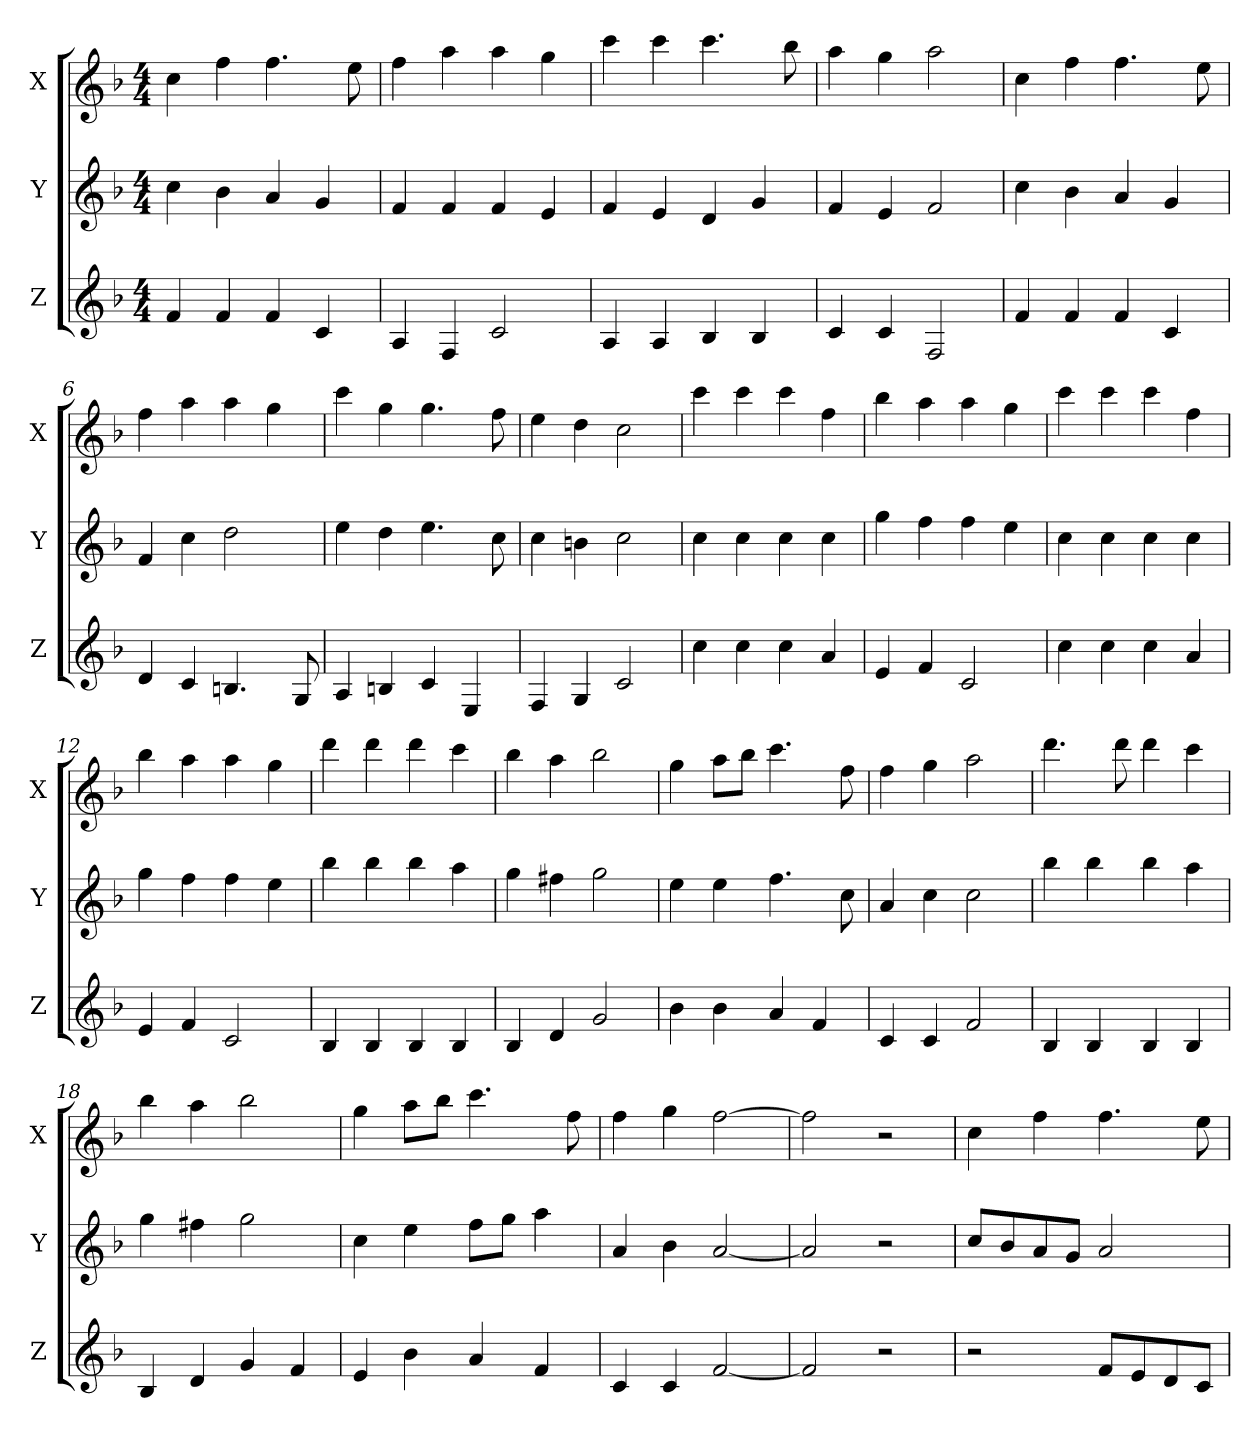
**kern	**kern	**kern
*part3	*part2	*part1
*staff3	*staff2	*staff1
*I"Z	*I"Y	*I"X
*I'Z	*I'Y	*I'X
*clefG2	*clefG2	*clefG2
*k[b-]	*k[b-]	*k[b-]
*M4/4	*M4/4	*M4/4
*MM120	*MM120	*MM120
=1	=1	=1
4f/	4cc\	4cc\
4f/	4b-\	4ff\
4f/	4a/	4.ff\
4c/	4g/	.
.	.	8ee\
=2	=2	=2
4A/	4f/	4ff\
4F/	4f/	4aa\
2c/	4f/	4aa\
.	4e/	4gg\
=3	=3	=3
4A/	4f/	4ccc\
4A/	4e/	4ccc\
4B-/	4d/	4.ccc\
4B-/	4g/	.
.	.	8bb-\
=4	=4	=4
4c/	4f/	4aa\
4c/	4e/	4gg\
2F/	2f/	2aa\
=5	=5	=5
4f/	4cc\	4cc\
4f/	4b-\	4ff\
4f/	4a/	4.ff\
4c/	4g/	.
.	.	8ee\
=6	=6	=6
4d/	4f/	4ff\
4c/	4cc\	4aa\
4.Bn/	2dd\	4aa\
.	.	4gg\
8G/	.	.
=7	=7	=7
4A/	4ee\	4ccc\
4Bn/	4dd\	4gg\
4c/	4.ee\	4.gg\
4E/	.	.
.	8cc\	8ff\
!!LO:LB:g=z
=8	=8	=8
4F/	4cc\	4ee\
4G/	4bn\	4dd\
2c/	2cc\	2cc\
=9	=9	=9
4cc\	4cc\	4ccc\
4cc\	4cc\	4ccc\
4cc\	4cc\	4ccc\
4a/	4cc\	4ff\
=10	=10	=10
4e/	4gg\	4bb-\
4f/	4ff\	4aa\
2c/	4ff\	4aa\
.	4ee\	4gg\
=11	=11	=11
4cc\	4cc\	4ccc\
4cc\	4cc\	4ccc\
4cc\	4cc\	4ccc\
4a/	4cc\	4ff\
=12	=12	=12
4e/	4gg\	4bb-\
4f/	4ff\	4aa\
2c/	4ff\	4aa\
.	4ee\	4gg\
=13	=13	=13
4B-/	4bb-\	4ddd\
4B-/	4bb-\	4ddd\
4B-/	4bb-\	4ddd\
4B-/	4aa\	4ccc\
=14	=14	=14
4B-/	4gg\	4bb-\
4d/	4ff#X\	4aa\
2g/	2gg\	2bb-\
=15	=15	=15
4b-\	4ee\	4gg\
4b-\	4ee\	8aa\L
.	.	8bb-\J
4a/	4.ff\	4.ccc\
4f/	.	.
.	8cc\	8ff\
!!LO:LB:g=z
=16	=16	=16
4c/	4a/	4ff\
4c/	4cc\	4gg\
2f/	2cc\	2aa\
=17	=17	=17
4B-/	4bb-\	4.ddd\
4B-/	4bb-\	.
.	.	8ddd\
4B-/	4bb-\	4ddd\
4B-/	4aa\	4ccc\
=18	=18	=18
4B-/	4gg\	4bb-\
4d/	4ff#X\	4aa\
4g/	2gg\	2bb-\
4f/	.	.
=19	=19	=19
4e/	4cc\	4gg\
4b-\	4ee\	8aa\L
.	.	8bb-\J
4a/	8ff\L	4.ccc\
.	8gg\J	.
4f/	4aa\	.
.	.	8ff\
=20	=20	=20
4c/	4a/	4ff\
4c/	4b-\	4gg\
[2f/	[2a/	[2ff\
=21	=21	=21
2f/]	2a/]	2ff\]
2r	2r	2r
=22	=22	=22
2r	8cc/L	4cc\
.	8b-/	.
.	8a/	4ff\
.	8g/J	.
8f/L	2a/	4.ff\
8e/	.	.
8d/	.	.
8c/J	.	8ee\
=	=	=
*-	*-	*-
